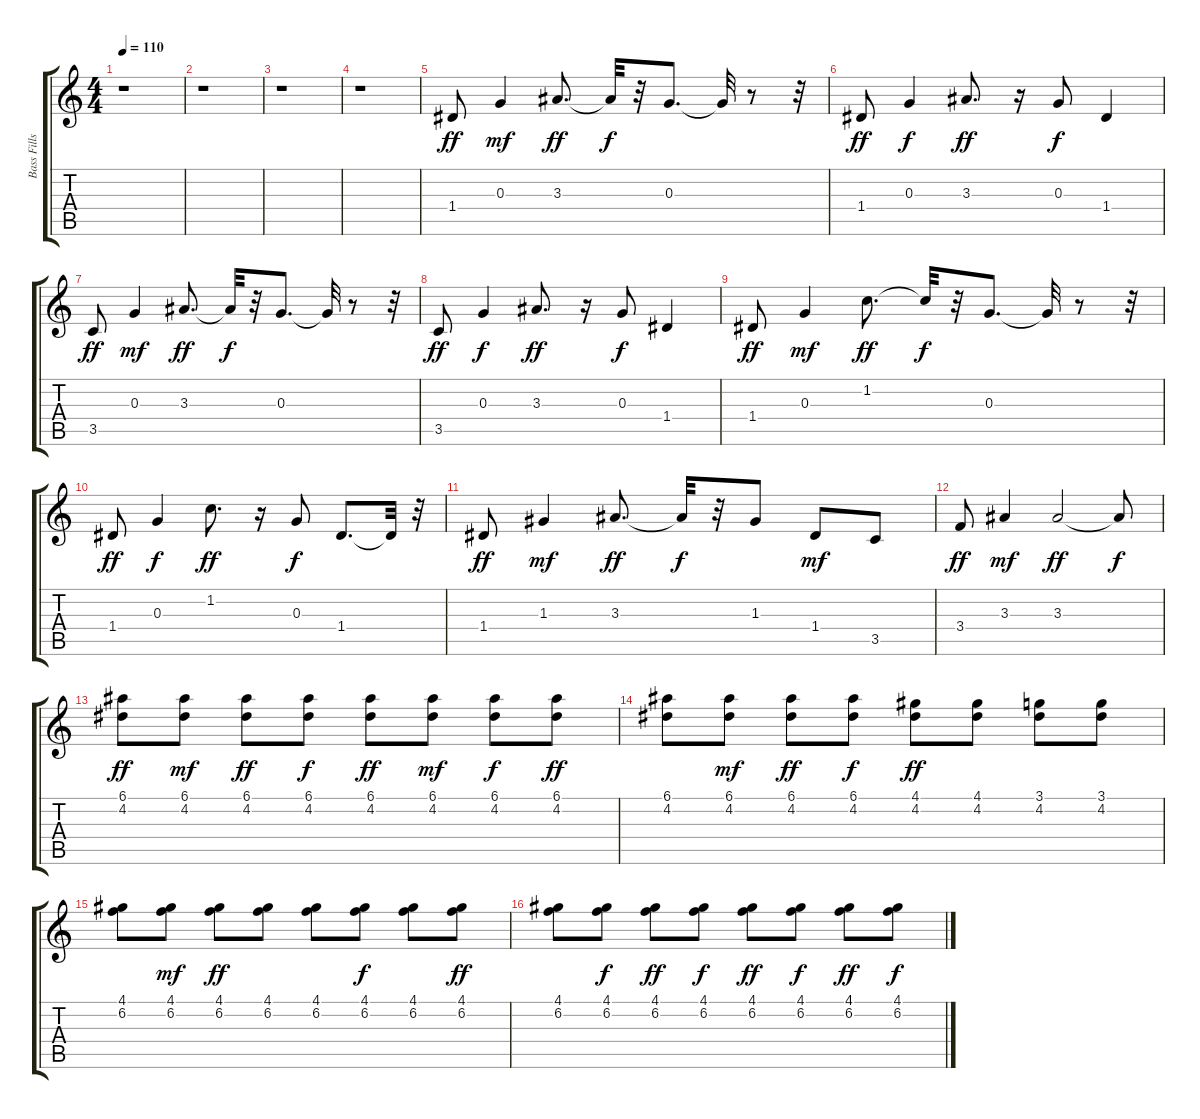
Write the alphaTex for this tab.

\track ("Bass Fills" "Bass Fills") {instrument electricbasspick}
\staff {score tabs}
\tuning (E4 B3 G3 D3 A2 E2) {hide}
\ts (4 4)
\tempo 110
\clef g2
\ks c
r.1{dy ff} |
r.1 |
r.1 |
r.1 |
1.4.8 0.3.4{dy mf} 3.3.8{d dy ff} 3.3{t}.32{dy f} r.32 0.3.8{d} 0.3{t}.32 r.8 r.32 |
1.4.8{dy ff} 0.3.4{dy f} 3.3.8{d dy ff} r.16 0.3.8{dy f} 1.4.4 |
3.5.8{dy ff} 0.3.4{dy mf} 3.3.8{d dy ff} 3.3{t}.32{dy f} r.32 0.3.8{d} 0.3{t}.32 r.8 r.32 |
3.5.8{dy ff} 0.3.4{dy f} 3.3.8{d dy ff} r.16 0.3.8{dy f} 1.4.4 |
1.4.8{dy ff} 0.3.4{dy mf} 1.2.8{d dy ff} 1.2{t}.32{dy f} r.32 0.3.8{d} 0.3{t}.32 r.8 r.32 |
1.4.8{dy ff} 0.3.4{dy f} 1.2.8{d dy ff} r.16 0.3.8{dy f} 1.4.8{d} 1.4{t}.32 r.32 |
1.4.8{dy ff} 1.3.4{dy mf} 3.3.8{d dy ff} 3.3{t}.32{dy f} r.32 1.3.8 1.4.8{dy mf} 3.5.8 |
3.4.8{dy ff} 3.3.4{dy mf} 3.3.2{dy ff} 3.3{t}.8{dy f} |
(6.1 4.2).8{dy ff} (6.1 4.2).8{dy mf} (6.1 4.2).8{dy ff} (6.1 4.2).8{dy f} (6.1 4.2).8{dy ff} (6.1 4.2).8{dy mf} (6.1 4.2).8{dy f} (6.1 4.2).8{dy ff} |
(6.1 4.2).8 (6.1 4.2).8{dy mf} (6.1 4.2).8{dy ff} (6.1 4.2).8{dy f} (4.1 4.2).8{dy ff} (4.1 4.2).8 (3.1 4.2).8 (3.1 4.2).8 |
(4.1 6.2).8 (4.1 6.2).8{dy mf} (4.1 6.2).8{dy ff} (4.1 6.2).8 (4.1 6.2).8 (4.1 6.2).8{dy f} (4.1 6.2).8 (4.1 6.2).8{dy ff} |
(4.1 6.2).8 (4.1 6.2).8{dy f} (4.1 6.2).8{dy ff} (4.1 6.2).8{dy f} (4.1 6.2).8{dy ff} (4.1 6.2).8{dy f} (4.1 6.2).8{dy ff} (4.1 6.2).8{dy f}
